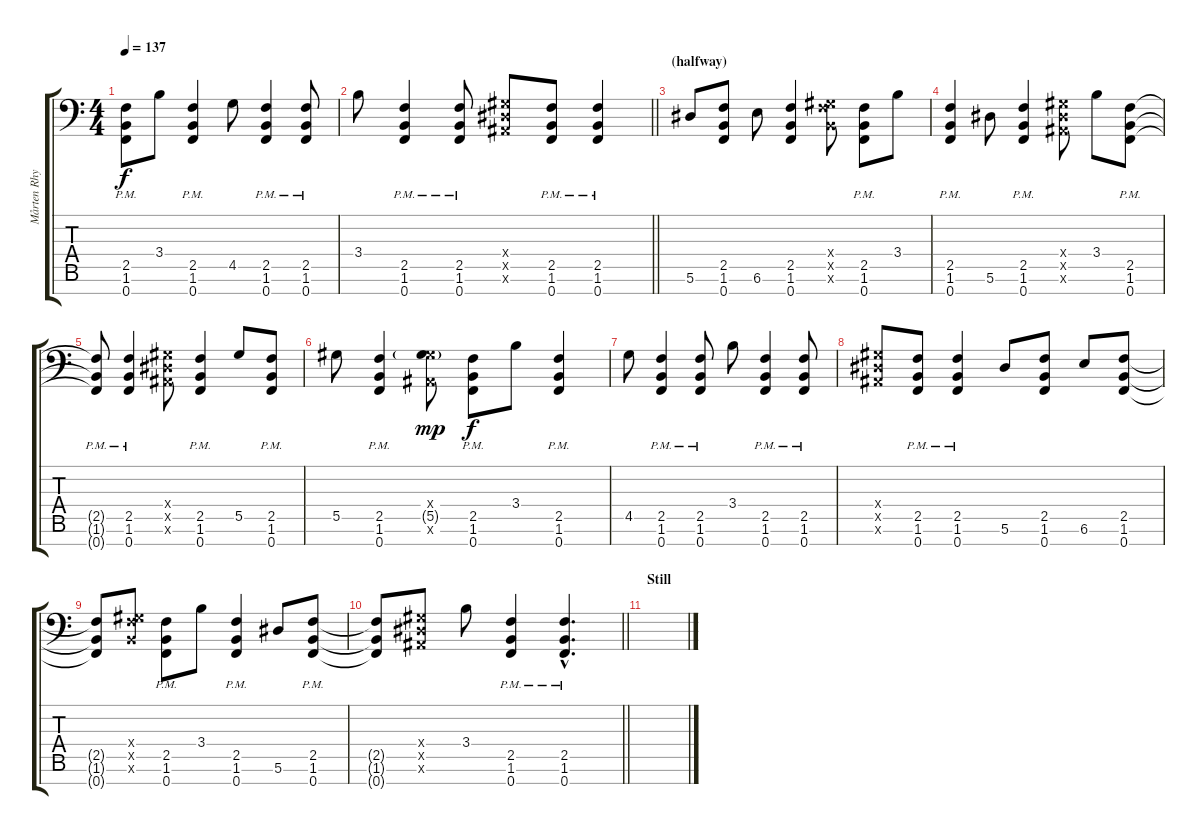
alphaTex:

\track ("Mårten Rhythm" "Mårten Rhy") {instrument distortionguitar}
\staff {score tabs}
\tuning (Bb3 Gb3 Db3 Ab2 Eb2 Bb1 F1) {hide}
\ts (4 4)
\tempo 137
\clef f4
\ks c
(2.5{pm} 1.6{pm} 0.7{pm}).8{dy f} 3.4.8 (2.5{pm} 1.6{pm} 0.7{pm}).4 4.5.8 (2.5{pm} 1.6{pm} 0.7{pm}).4 (2.5{pm} 1.6{pm} 0.7{pm}).8 |
\barLineRight lightlight
3.4.8 (2.5{pm} 1.6{pm} 0.7{pm}).4 (2.5{pm} 1.6{pm} 0.7{pm}).8 (0.4{x} 0.5{x} 0.6{x}).8 (2.5{pm} 1.6{pm} 0.7{pm}).8 (2.5{pm} 1.6{pm} 0.7{pm}).4 |
\section ("" "(halfway)")
5.6.8 (2.5 1.6 0.7).8 6.6.8 (2.5 1.6 0.7).4 (0.4{x} 2.5{x} 1.6{x}).8 (2.5{pm} 1.6{pm} 0.7{pm}).8 3.4.8 |
(2.5{pm} 1.6{pm} 0.7{pm}).4 5.6.8 (2.5{pm} 1.6{pm} 0.7{pm}).4 (0.4{x} 0.5{x} 0.6{x}).8 3.4.8 (2.5{pm} 1.6{pm} 0.7{pm}).8 |
(2.5{pm t} 1.6{pm t} 0.7{pm t}).8 (2.5{pm} 1.6{pm} 0.7{pm}).4 (0.4{x} 0.5{x} 0.6{x}).8 (2.5{pm} 1.6{pm} 0.7{pm}).4 5.5.8 (2.5{pm} 1.6{pm} 0.7{pm}).8 |
5.5.8 (2.5{pm} 1.6{pm} 0.7{pm}).4 (0.4{x} 5.5{g} 0.6{x}).8{dy mp} (2.5{pm} 1.6{pm} 0.7{pm}).8{dy f} 3.4.8 (2.5{pm} 1.6{pm} 0.7{pm}).4 |
4.5.8 (2.5{pm} 1.6{pm} 0.7{pm}).4 (2.5{pm} 1.6{pm} 0.7{pm}).8 3.4.8 (2.5{pm} 1.6{pm} 0.7{pm}).4 (2.5{pm} 1.6{pm} 0.7{pm}).8 |
(0.4{x} 0.5{x} 0.6{x}).8 (2.5{pm} 1.6{pm} 0.7{pm}).8 (2.5{pm} 1.6{pm} 0.7{pm}).4 5.6.8 (2.5 1.6 0.7).8 6.6.8 (2.5 1.6 0.7).8 |
(2.5{t} 1.6{t} 0.7{t}).8 (0.4{x} 2.5{x} 1.6{x}).8 (2.5{pm} 1.6{pm} 0.7{pm}).8 3.4.8 (2.5{pm} 1.6{pm} 0.7{pm}).4 5.6.8 (2.5{pm} 1.6{pm} 0.7{pm}).8 |
\barLineRight lightlight
(2.5{t} 1.6{t} 0.7{t}).8 (0.4{x} 0.5{x} 0.6{x}).8 3.4.8 (2.5{pm} 1.6{pm} 0.7{pm}).4 (2.5{hac pm} 1.6{hac pm} 0.7{hac pm}).4{d} |
\section ("" "Still")
